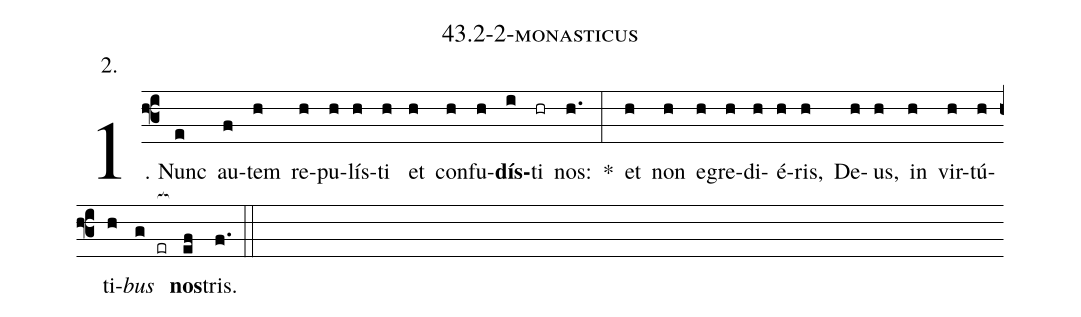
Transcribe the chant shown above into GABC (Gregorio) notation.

name: 43.2-2-monasticus;
annotation: 2.;
%%
(f3)1. Nunc(e) au(f)tem(h) re(h)pu(h)lís(h)ti(h) et(h) con(h)fu(h)<b>dís</b>(i)ti(hr) nos:(h.) *(:) et(h) non(h) e(h)gre(h)di(h)é(h)ris,(h) De(h)us,(h) in(h) vir(h)tú(h)ti(h)<i>bus</i>(g er[ocb:1{]) <b>nos</b>(ef[ocb:0}])tris.(f.) (::)
